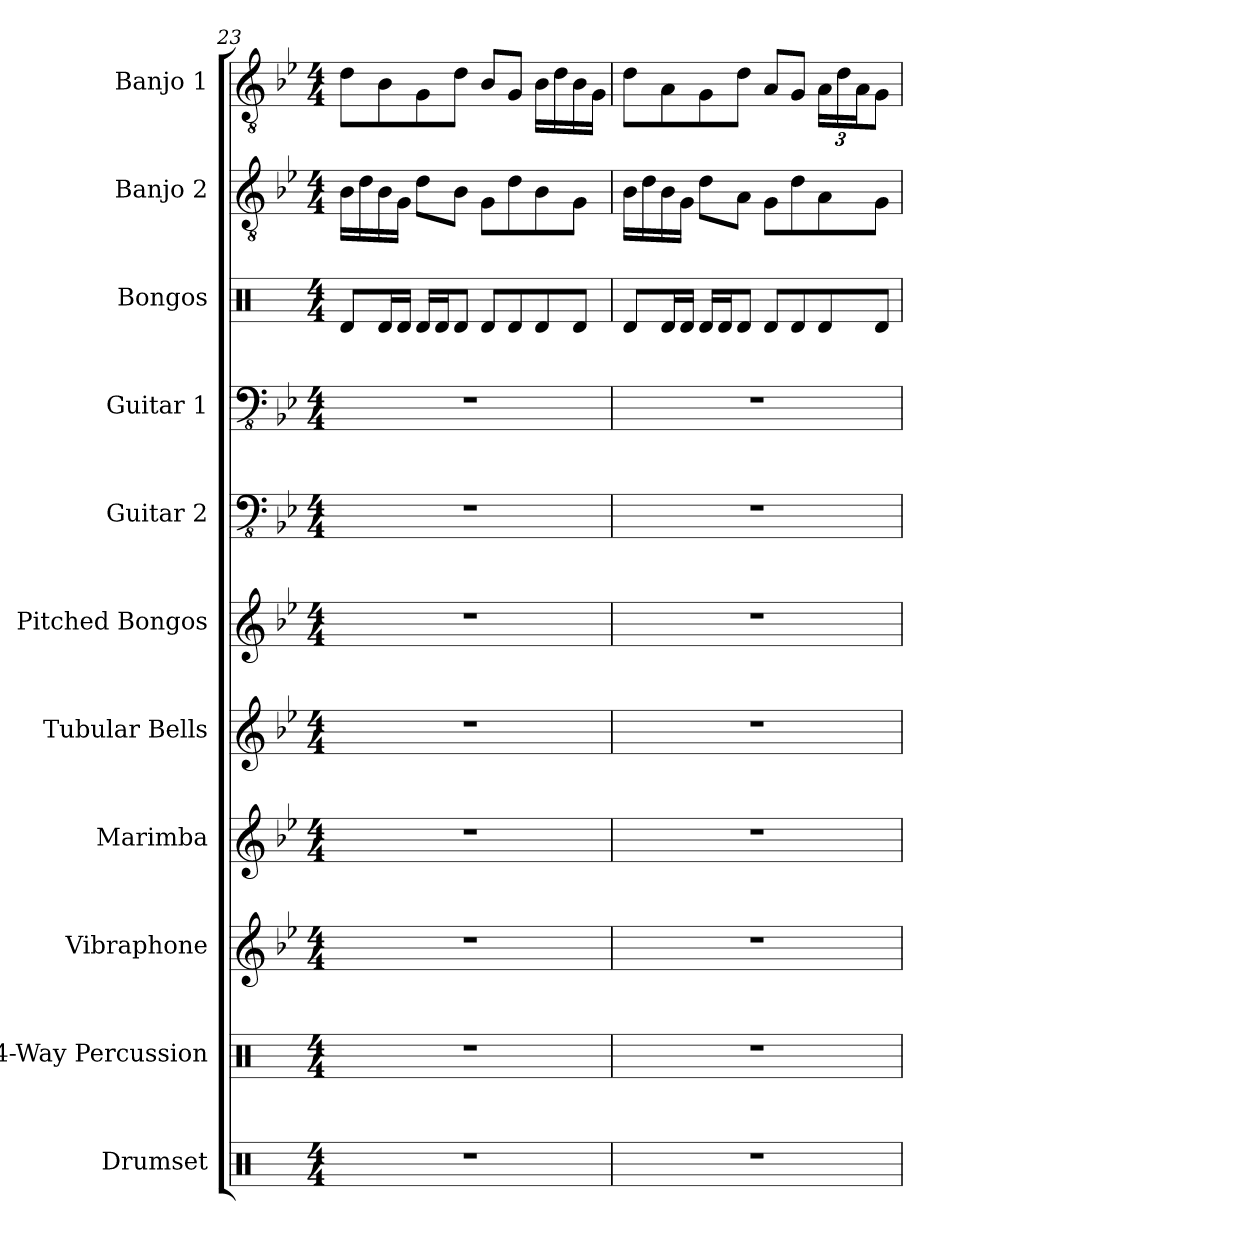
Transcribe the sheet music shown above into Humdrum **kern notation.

**kern	**kern	**kern	**kern	**kern	**kern	**kern	**kern	**kern	**kern	**kern
*part11	*part10	*part9	*part8	*part7	*part6	*part5	*part4	*part3	*part2	*part1
*staff11	*staff10	*staff9	*staff8	*staff7	*staff6	*staff5	*staff4	*staff3	*staff2	*staff1
*I"Drumset	*I"4-Way Percussion	*I"Vibraphone	*I"Marimba	*I"Tubular Bells	*I"Pitched Bongos	*I"Guitar 2	*I"Guitar 1	*I"Bongos	*I"Banjo 2	*I"Banjo 1
*I'Drs.	*I'4 Prc.	*I'Vib.	*I'Mrm.	*I'Bells	*	*	*	*	*I'Banjo	*
*clefX	*clefX	*clefG2	*clefG2	*clefG2	*clefG2	*clefFv4	*clefFv4	*clefX	*clefGv2	*clefGv2
*k[]	*k[]	*k[b-e-]	*k[b-e-]	*k[b-e-]	*k[b-e-]	*k[b-e-]	*k[b-e-]	*k[]	*k[b-e-]	*k[b-e-]
*M4/4	*M4/4	*M4/4	*M4/4	*M4/4	*M4/4	*M4/4	*M4/4	*M4/4	*M4/4	*M4/4
=23	=23	=23	=23	=23	=23	=23	=23	=23	=23	=23
1r	1r	1r	1r	1r	1r	1r	1r	8Rd/L	16B-\LL	8d\L
.	.	.	.	.	.	.	.	.	16d\	.
.	.	.	.	.	.	.	.	16Rd/L	16B-\	8B-\
.	.	.	.	.	.	.	.	16Rd/JJ	16G\JJ	.
.	.	.	.	.	.	.	.	16Rd/LL	8d\L	8G\
.	.	.	.	.	.	.	.	16Rd/J	.	.
.	.	.	.	.	.	.	.	8Rd/J	8B-\J	8d\J
.	.	.	.	.	.	.	.	8Rd/L	8G\L	8B-/L
.	.	.	.	.	.	.	.	8Rd/	8d\	8G/J
.	.	.	.	.	.	.	.	8Rd/	8B-\	16B-\LL
.	.	.	.	.	.	.	.	.	.	16d\
.	.	.	.	.	.	.	.	8Rd/J	8G\J	16B-\
.	.	.	.	.	.	.	.	.	.	16G\JJ
=24	=24	=24	=24	=24	=24	=24	=24	=24	=24	=24
1r	1r	1r	1r	1r	1r	1r	1r	8Rd/L	16B-\LL	8d\L
.	.	.	.	.	.	.	.	.	16d\	.
.	.	.	.	.	.	.	.	16Rd/L	16B-\	8A\
.	.	.	.	.	.	.	.	16Rd/JJ	16G\JJ	.
.	.	.	.	.	.	.	.	16Rd/LL	8d\L	8G\
.	.	.	.	.	.	.	.	16Rd/J	.	.
.	.	.	.	.	.	.	.	8Rd/J	8A\J	8d\J
.	.	.	.	.	.	.	.	8Rd/L	8G\L	8A/L
.	.	.	.	.	.	.	.	8Rd/	8d\	8G/J
*	*	*	*	*	*	*	*	*	*	*Xbrackettup
.	.	.	.	.	.	.	.	8Rd/	8A\	24A\LL
.	.	.	.	.	.	.	.	.	.	24d\
.	.	.	.	.	.	.	.	.	.	24A\J
.	.	.	.	.	.	.	.	8Rd/J	8G\J	8G\J
=	=	=	=	=	=	=	=	=	=	=
*-	*-	*-	*-	*-	*-	*-	*-	*-	*-	*-
